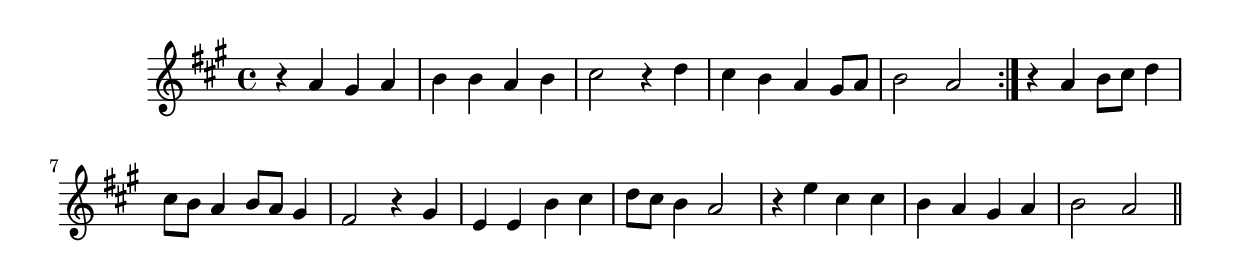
\version "2.19.49"
%{\header {
  title = "Chorale, `Herr, wie du willst, so schick's mit mir'"
  composer = "J.S. Bach"
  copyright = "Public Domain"
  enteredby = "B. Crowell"
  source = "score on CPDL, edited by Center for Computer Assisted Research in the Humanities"
}%}
\score{{\key a \major
\time 4/4
%{\tempo 4=120
%}\relative a' {
  r4 a gis a | b b a b | cis2 r4 d | cis b a gis8 a | b2 a2 \bar ":|."
  r4 a b8 cis d4 | cis8 b a4 b8 a gis4 | fis2 r4 gis | e e b' cis | d8 cis b4 a2 |
  r4 e' cis cis | b a gis a | b2 a2 
  \bar "||"
}
}}